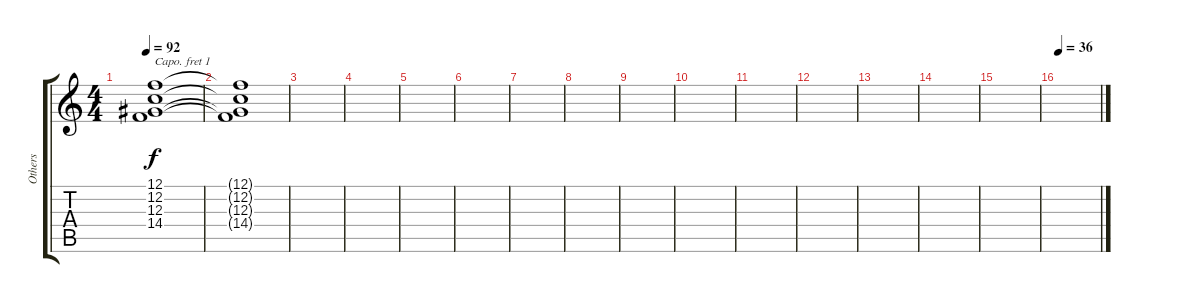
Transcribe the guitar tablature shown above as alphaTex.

\track ("Others" "Others") {instrument stringensemble1}
\staff {score tabs}
\capo 1
\tuning (E4 B3 G3 D3 A2 E2) {hide}
\ts (4 4)
\tempo 92
\clef g2
\ks c
(12.1{t} 12.2{t} 12.3{t} 14.4{t}).1{dy f} |
(12.1{t} 12.2{t} 12.3{t} 14.4{t}).1 |
|
|
|
|
|
|
|
|
|
|
|
|
|
\tempo 36
